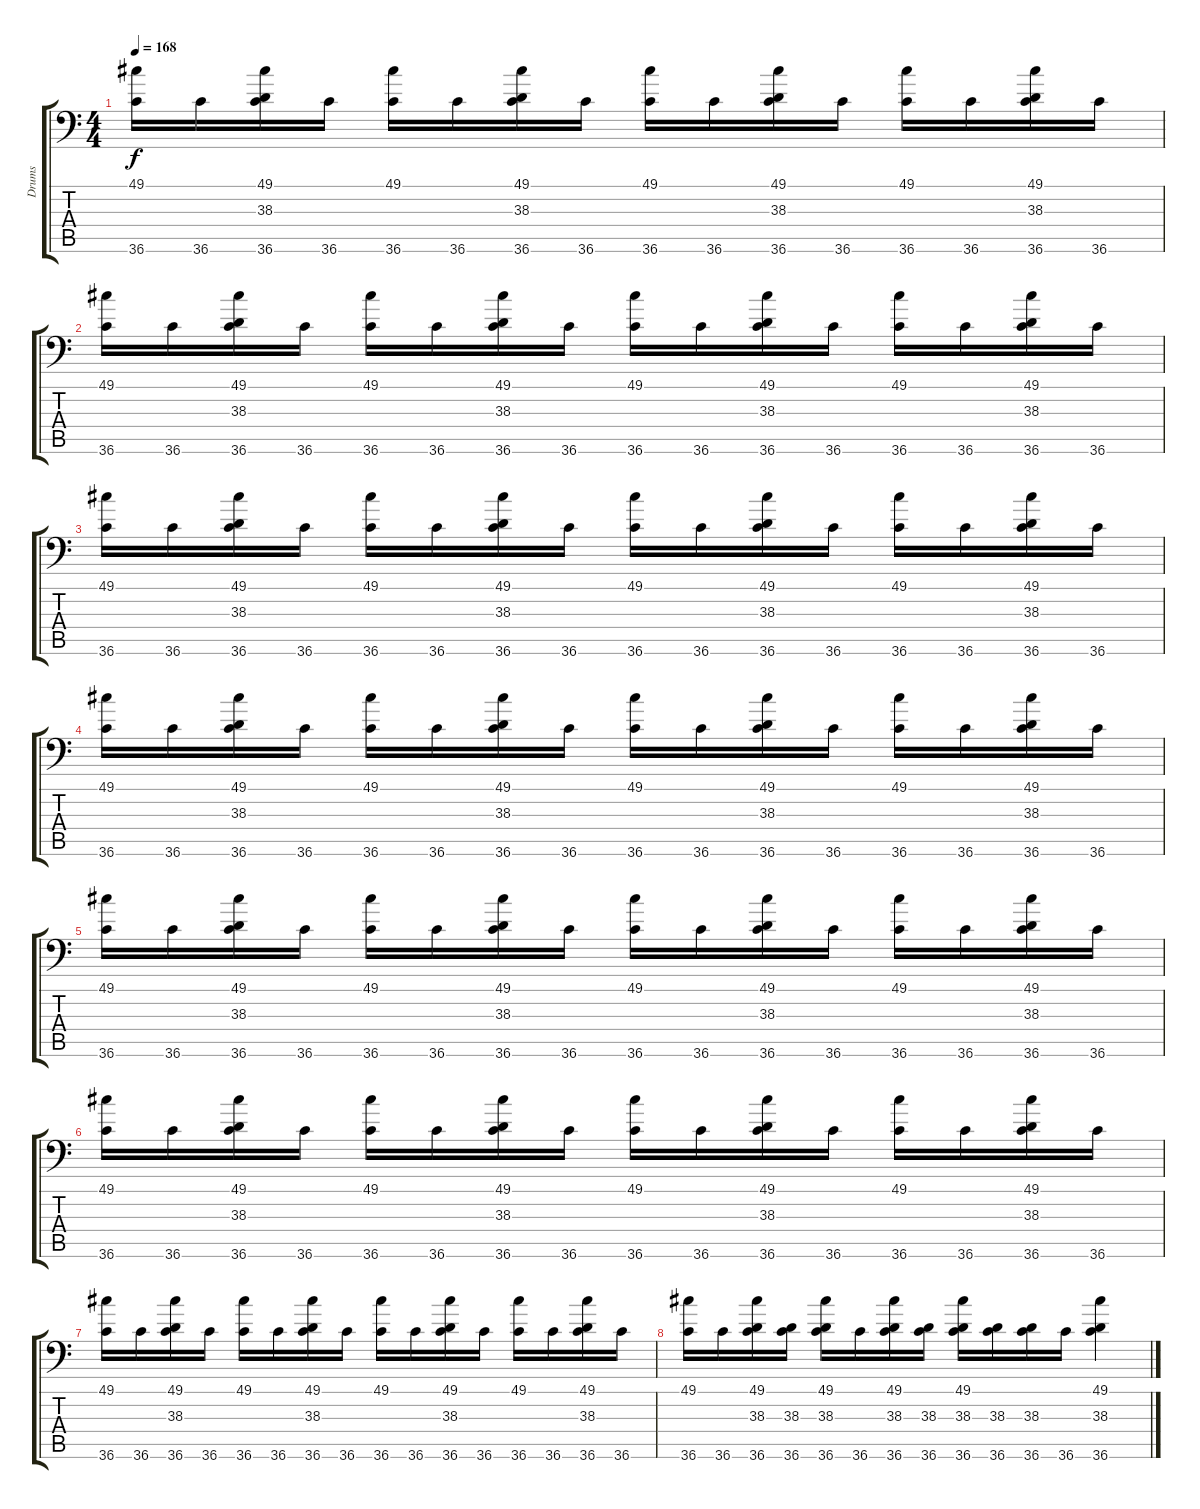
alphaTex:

\track ("Drums" "Drums") {instrument acousticgrandpiano}
\staff {score tabs}
\tuning (C-1 C-1 C-1 C-1 C-1 C-1) {hide}
\ts (4 4)
\tempo 168
\clef f4
\ks c
(49.1 36.6).16{dy f} 36.6.16 (49.1 38.3 36.6).16 36.6.16 (49.1 36.6).16 36.6.16 (49.1 38.3 36.6).16 36.6.16 (49.1 36.6).16 36.6.16 (49.1 38.3 36.6).16 36.6.16 (49.1 36.6).16 36.6.16 (49.1 38.3 36.6).16 36.6.16 |
(49.1 36.6).16 36.6.16 (49.1 38.3 36.6).16 36.6.16 (49.1 36.6).16 36.6.16 (49.1 38.3 36.6).16 36.6.16 (49.1 36.6).16 36.6.16 (49.1 38.3 36.6).16 36.6.16 (49.1 36.6).16 36.6.16 (49.1 38.3 36.6).16 36.6.16 |
(49.1 36.6).16 36.6.16 (49.1 38.3 36.6).16 36.6.16 (49.1 36.6).16 36.6.16 (49.1 38.3 36.6).16 36.6.16 (49.1 36.6).16 36.6.16 (49.1 38.3 36.6).16 36.6.16 (49.1 36.6).16 36.6.16 (49.1 38.3 36.6).16 36.6.16 |
(49.1 36.6).16 36.6.16 (49.1 38.3 36.6).16 36.6.16 (49.1 36.6).16 36.6.16 (49.1 38.3 36.6).16 36.6.16 (49.1 36.6).16 36.6.16 (49.1 38.3 36.6).16 36.6.16 (49.1 36.6).16 36.6.16 (49.1 38.3 36.6).16 36.6.16 |
(49.1 36.6).16 36.6.16 (49.1 38.3 36.6).16 36.6.16 (49.1 36.6).16 36.6.16 (49.1 38.3 36.6).16 36.6.16 (49.1 36.6).16 36.6.16 (49.1 38.3 36.6).16 36.6.16 (49.1 36.6).16 36.6.16 (49.1 38.3 36.6).16 36.6.16 |
(49.1 36.6).16 36.6.16 (49.1 38.3 36.6).16 36.6.16 (49.1 36.6).16 36.6.16 (49.1 38.3 36.6).16 36.6.16 (49.1 36.6).16 36.6.16 (49.1 38.3 36.6).16 36.6.16 (49.1 36.6).16 36.6.16 (49.1 38.3 36.6).16 36.6.16 |
(49.1 36.6).16 36.6.16 (49.1 38.3 36.6).16 36.6.16 (49.1 36.6).16 36.6.16 (49.1 38.3 36.6).16 36.6.16 (49.1 36.6).16 36.6.16 (49.1 38.3 36.6).16 36.6.16 (49.1 36.6).16 36.6.16 (49.1 38.3 36.6).16 36.6.16 |
(49.1 36.6).16 36.6.16 (49.1 38.3 36.6).16 (38.3 36.6).16 (49.1 38.3 36.6).16 36.6.16 (49.1 38.3 36.6).16 (38.3 36.6).16 (49.1 38.3 36.6).16 (38.3 36.6).16 (38.3 36.6).16 36.6.16 (49.1 38.3 36.6).4
